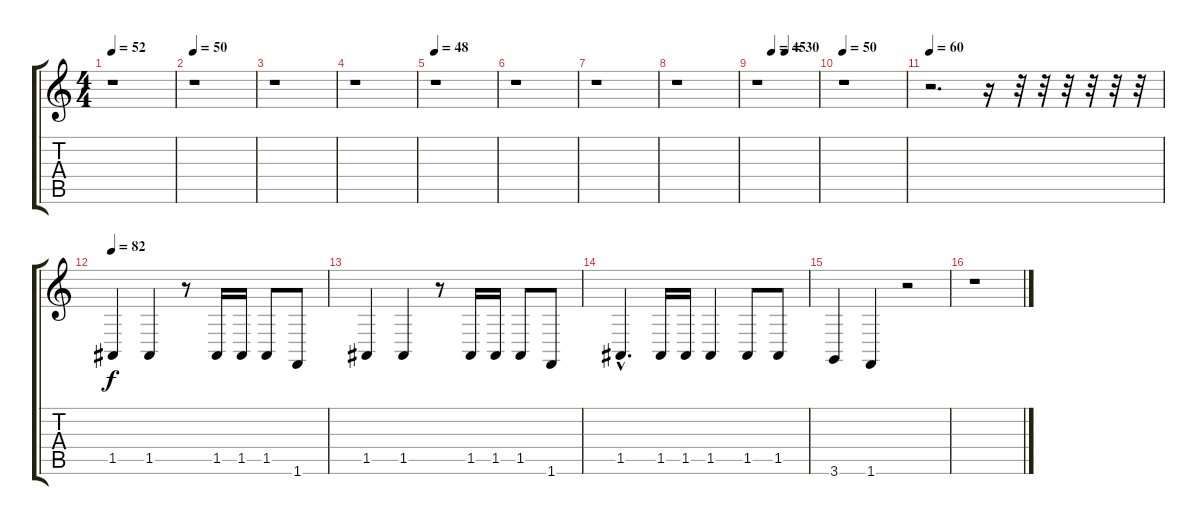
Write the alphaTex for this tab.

\track "" {instrument timpani}
\staff {score tabs}
\tuning (E4 B3 G3 D3 A2 E2) {hide}
\ts (4 4)
\tempo 52
\clef g2
\ks c
r.1{dy f} |
\tempo 50
r.1 |
r.1 |
r.1 |
\tempo 48
r.1 |
r.1 |
r.1 |
r.1 |
\tempo (45 0.25)
\tempo (30 0.46875)
r.1 |
\tempo 50
r.1 |
\tempo 60
r.2{d} r.16 r.32 r.32 r.32 r.32 r.32 r.32 |
\tempo 82
1.5.4 1.5.4 r.8 1.5.16 1.5.16 1.5.8 1.6.8 |
1.5.4 1.5.4 r.8 1.5.16 1.5.16 1.5.8 1.6.8 |
1.5{hac}.4{d} 1.5.16 1.5.16 1.5.4 1.5.8 1.5.8 |
3.6.4 1.6.4 r.2 |
r.1
